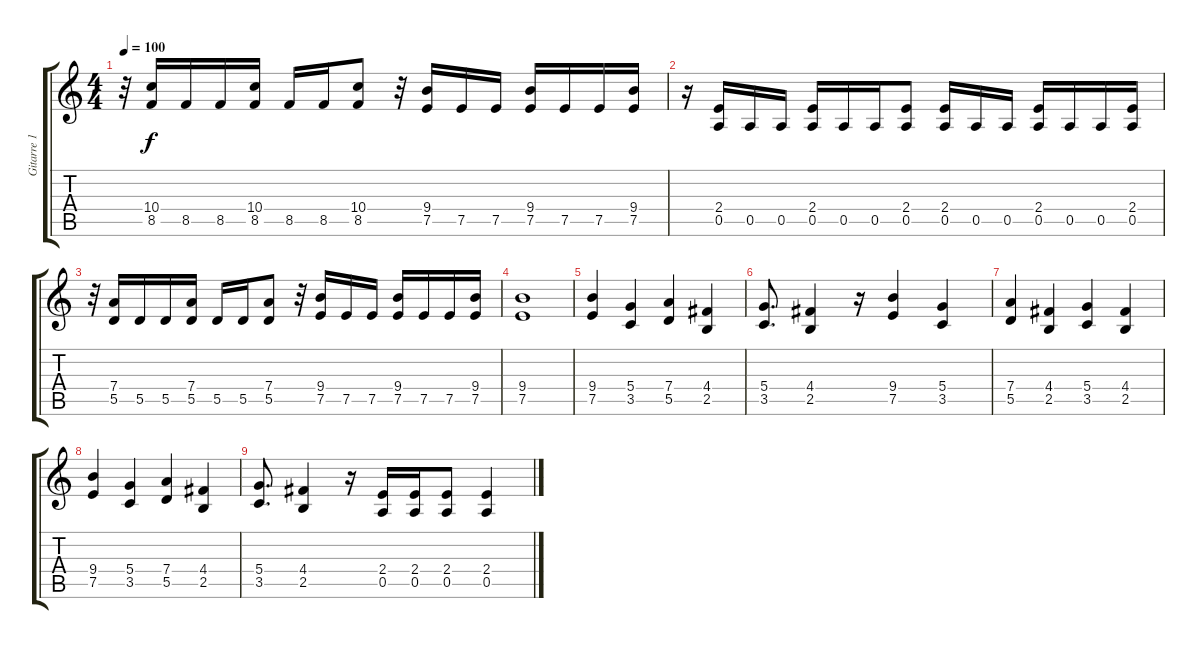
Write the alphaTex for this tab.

\track ("Gitarre 1" "Gitarre 1") {instrument overdrivenguitar}
\staff {score tabs}
\tuning (E4 B3 G3 D3 A2 E2) {hide}
\ts (4 4)
\tempo 100
\clef g2
\ks c
r.32{dy f} (10.4 8.5).16 8.5.16 8.5.16 (10.4 8.5).16 8.5.16 8.5.16 (10.4 8.5).8 r.32 (9.4 7.5).16 7.5.16 7.5.16 (9.4 7.5).16 7.5.16 7.5.16 (9.4 7.5).16 |
r.16 (2.4 0.5).16 0.5.16 0.5.16 (2.4 0.5).16 0.5.16 0.5.16 (2.4 0.5).8 (2.4 0.5).16 0.5.16 0.5.16 (2.4 0.5).16 0.5.16 0.5.16 (2.4 0.5).16 |
r.32 (7.4 5.5).16 5.5.16 5.5.16 (7.4 5.5).16 5.5.16 5.5.16 (7.4 5.5).8 r.32 (9.4 7.5).16 7.5.16 7.5.16 (9.4 7.5).16 7.5.16 7.5.16 (9.4 7.5).16 |
(9.4 7.5).1 |
(9.4 7.5).4 (5.4 3.5).4 (7.4 5.5).4 (4.4 2.5).4 |
(5.4 3.5).8{d} (4.4 2.5).4 r.16 (9.4 7.5).4 (5.4 3.5).4 |
(7.4 5.5).4 (4.4 2.5).4 (5.4 3.5).4 (4.4 2.5).4 |
(9.4 7.5).4 (5.4 3.5).4 (7.4 5.5).4 (4.4 2.5).4 |
(5.4 3.5).8{d} (4.4 2.5).4 r.16 (2.4 0.5).16 (2.4 0.5).16 (2.4 0.5).8 (2.4 0.5).4
